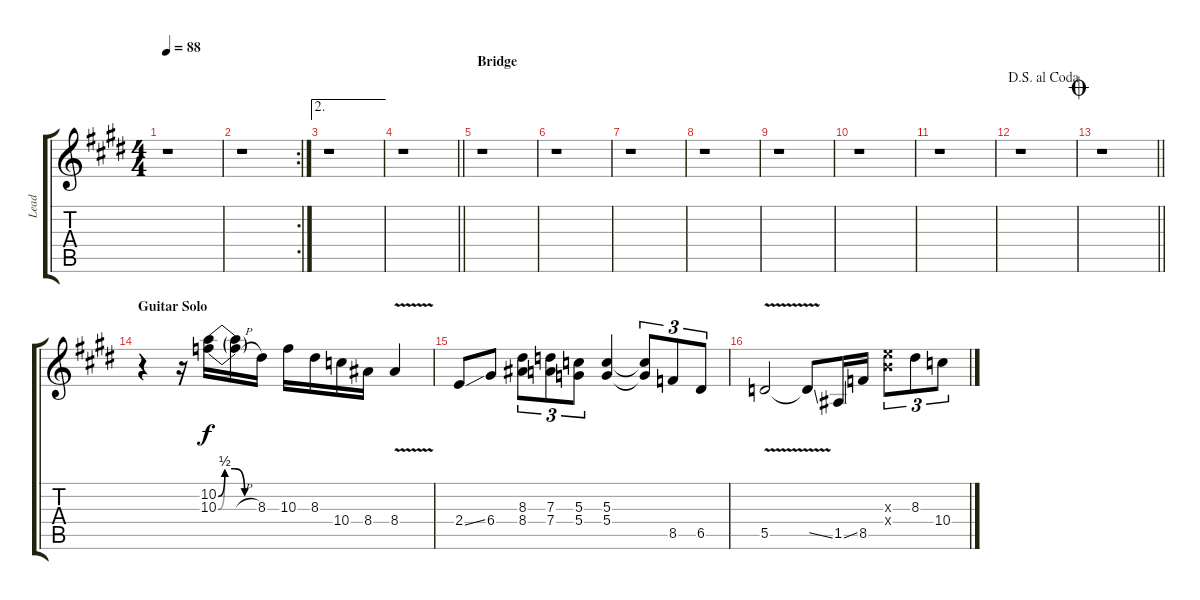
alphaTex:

\track ("Lead" "Lead") {instrument distortionguitar}
\staff {score tabs}
\tuning (E4 B3 G3 D3 A2 E2) {hide}
\ts (4 4)
\tempo 88
\clef g2
\ks e
r.1{dy f} |
\rc 2
r.1 |
\ae 2
r.1 |
\barLineRight lightlight
r.1 |
\section ("" "Bridge")
r.1 |
r.1 |
r.1 |
r.1 |
r.1 |
r.1 |
r.1 |
\jump dalsegnoalcoda
r.1 |
\jump coda
\barLineRight lightlight
r.1 |
\section ("" "Guitar Solo")
r.4 r.16 (10.2{be (custom 0 0 10 2 25 2 40 0 60 0)} 10.3{be (custom 0 0 10 2 25 2 40 0 60 0)}).16 (10.2{t} 10.3{h t}).16 8.3.16 10.3.16 8.3.16 10.4.16 8.4.16 8.4{v}.4 |
2.4{ss}.8 6.4.8 (8.3 8.4).8{tu (3 2)} (7.3 7.4).8{tu (3 2)} (5.3 5.4).8{tu (3 2)} (5.3 5.4).4 (5.3{t} 5.4{t}).8{tu (3 2)} 8.5.8{tu (3 2)} 6.5.8{tu (3 2)} |
5.5{v}.2 5.5{ss t}.8 1.5{ss}.16 8.5.16 (9.3{x} 9.4{x}).8{tu (3 2)} 8.3.8{tu (3 2)} 10.4.8{tu (3 2)}
